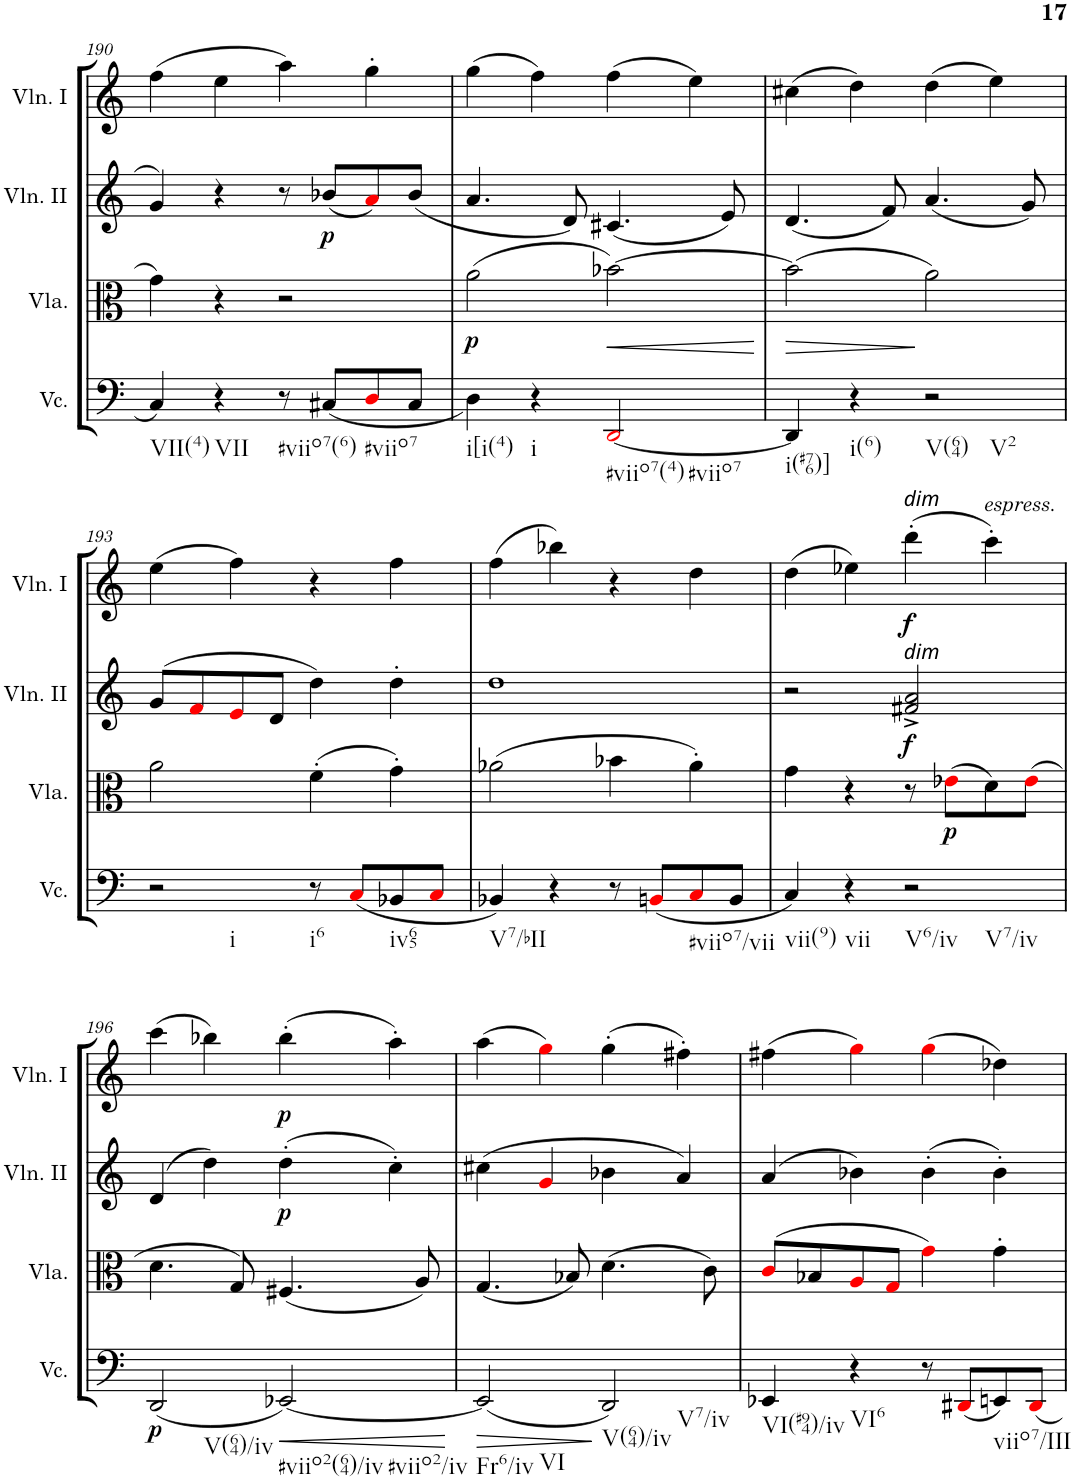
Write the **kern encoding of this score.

**kern	**dynam	**kern	**dynam	**kern	**dynam	**kern	**dynam
*part4	*part4	*part3	*part3	*part2	*part2	*part1	*part1
*staff4	*staff4	*staff3	*staff3	*staff2	*staff2	*staff1	*staff1
*I"Violoncello	*	*I"Viola	*	*I"Violino II	*	*I"Violino I	*
*I'Vc.	*	*I'Vla.	*	*I'Vln. II	*	*I'Vln. I	*
!!LO:PB:g=z
*clefF4	*	*clefC3	*	*clefG2	*	*clefG2	*
*k[]	*	*k[]	*	*k[]	*	*k[]	*
*M2/2	*	*M2/2	*	*M2/2	*	*M2/2	*
*met(c|)	*	*met(c|)	*	*met(c|)	*	*met(c|)	*
=190	=190	=190	=190	=190	=190	=190	=190
!LO:TX:b:t=VII(4)	!	!	!	!	!	!	!
4C/	.	4g\	.	4g/	.	(>4ff\	.
!LO:TX:b:t=VII	!	!	!	!	!	!	!
4r	.	4r	.	4r	.	4ee\	.
!LO:TX:b:t=#viio7(6)	!	!	!	!	!	!	!
8r	.	2r	.	8r	.	4aa\)	.
!	!	!	!	!	!LO:DY:b	!	!
(<8C#X/L	.	.	.	(<8b-X/L	p	.	.
!LO:TX:b:t=#viio7	!	!	!	!	!	!	!
8Di/	.	.	.	8ai/)	.	4gg'\	.
8C#/J	.	.	.	(<8b-/J	.	.	.
=191	=191	=191	=191	=191	=191	=191	=191
!LO:TX:b:t=i[i(4)	!	!	!	!	!	!	!
!	!	!	!LO:DY:b	!	!	!	!
4D\)	.	(>2a\	p	4.a/	.	(>4gg\	.
!LO:TX:b:t=i	!	!	!	!	!	!	!
4r	.	.	.	.	.	4ff\)	.
.	.	.	.	8d/)	.	.	.
!LO:TX:b:t=#viio7(4)	!	!	!	!	!	!	!
!LO:TX:b:t=#viio7	!	!	!	!	!	!	!
!	!	!	!LO:HP:b	!	!	!	!
[2DDi/	.	[2b-X\)	<	(<4.c#X/	.	(>4ff\	.
.	.	.	.	.	.	4ee\)	.
.	.	.	.	8e/)	.	.	.
.	.	.	[	.	.	.	.
=192	=192	=192	=192	=192	=192	=192	=192
!LO:TX:b:t=i(#76)]	!	!	!	!	!	!	!
!	!	!	!LO:HP:b	!	!	!	!
4DD/]	.	(>2b-\]	>	(<4.d/	.	(>4cc#X\	.
!LO:TX:b:t=i(6)	!	!	!	!	!	!	!
4r	.	.	.	.	.	4dd\)	.
.	.	.	.	8f/)	.	.	.
!LO:TX:b:t=V(64)	!	!	!	!	!	!	!
!LO:TX:b:t=V2	!	!	!	!	!	!	!
2r	.	2a\)	]	(<4.a/	.	(>4dd\	.
.	.	.	.	.	.	4ee\)	.
.	.	.	.	8g/)	.	.	.
!!LO:LB:g=z
=193	=193	=193	=193	=193	=193	=193	=193
!LO:TX:b:t=i	!	!	!	!	!	!	!
2r	.	2a\	.	(>8g/L	.	(>4ee\	.
.	.	.	.	8fi/	.	.	.
.	.	.	.	8ei/	.	4ff\)	.
.	.	.	.	8d/J	.	.	.
!LO:TX:b:t=i6	!	!	!	!	!	!	!
8r	.	(>4f'\	.	4dd\)	.	4r	.
(<8Ci/L	.	.	.	.	.	.	.
!LO:TX:b:t=iv65	!	!	!	!	!	!	!
8BB-X/	.	4g'\)	.	4dd'\	.	4ff\	.
8Ci/J	.	.	.	.	.	.	.
=194	=194	=194	=194	=194	=194	=194	=194
!LO:TX:b:t=V7/bII	!	!	!	!	!	!	!
4BB-X/)	.	(>2a-X\	.	1dd	.	(>4ff\	.
4r	.	.	.	.	.	4bb-X\)	.
8r	.	4b-X\	.	.	.	4r	.
(<8BBni/L	.	.	.	.	.	.	.
!LO:TX:b:t=#viio7/vii	!	!	!	!	!	!	!
8Ci/	.	4a-'\)	.	.	.	4dd\	.
8BB/J	.	.	.	.	.	.	.
=195	=195	=195	=195	=195	=195	=195	=195
!LO:TX:b:t=vii(9)	!	!	!	!	!	!	!
4C/)	.	4g\	.	2r	.	(>4dd\	.
!LO:TX:b:t=vii	!	!	!	!	!	!	!
4r	.	4r	.	.	.	4ee-X\)	.
!	!	!	!	!	!	!LO:TX:a:i:t=dim	!
!	!	!	!	!LO:TX:a:i:t=dim	!	!	!
!LO:TX:b:t=V6/iv	!	!	!	!	!	!	!
!LO:TX:b:t=V7/iv	!	!	!	!	!	!	!
!	!	!	!	!	!LO:DY:b	!	!LO:DY:b
2r	.	8r	.	2f#X/^ 2a/^	f	(>4ddd'\	f
!	!	!	!LO:DY:b	!	!	!	!
.	.	(>8e-Xi\L	p	.	.	.	.
!	!	!	!	!	!	!LO:TX:a:i:t=espress.	!
.	.	8d\)	.	.	.	4ccc'\)	.
.	.	(>8e-i\J	.	.	.	.	.
!!LO:LB:g=z
=196	=196	=196	=196	=196	=196	=196	=196
!LO:TX:b:t=V(64)/iv	!	!	!	!	!	!	!
!	!LO:DY:b	!	!	!	!	!	!
(<2DD/	p	4.d\	.	(>4d/	.	(>4ccc\	.
.	.	.	.	4dd\)	.	4bb-X\)	.
.	.	8G/)	.	.	.	.	.
!LO:TX:b:t=#viio2(64)/iv	!	!	!	!	!	!	!
!LO:TX:b:t=#viio2/iv	!	!	!	!	!	!	!
!	!LO:HP:b	!	!	!	!LO:DY:b	!	!LO:DY:b
[2EE-X/)	<	(<4.F#X/	.	(>4dd'\	p	(>4bb-'\	p
.	.	.	.	4cc'\)	.	4aa'\)	.
.	.	8A/)	.	.	.	.	.
.	[	.	.	.	.	.	.
=197	=197	=197	=197	=197	=197	=197	=197
!LO:TX:b:t=Fr6/iv	!	!	!	!	!	!	!
!LO:TX:b:t=VI	!	!	!	!	!	!	!
!	!LO:HP:b	!	!	!	!	!	!
(<2EE-/]	>	(<4.G/	.	(>4cc#X\	.	(>4aa\	.
.	.	.	.	4gi/	.	4ggi\)	.
.	.	8B-X/)	.	.	.	.	.
!LO:TX:b:t=V(64)/iv	!	!	!	!	!	!	!
!LO:TX:b:t=V7/iv	!	!	!	!	!	!	!
2DD/)	]	(>4.d\	.	4b-X\	.	(>4gg'\	.
.	.	.	.	4a/)	.	4ff#X'\)	.
.	.	8c\)	.	.	.	.	.
=198	=198	=198	=198	=198	=198	=198	=198
!LO:TX:b:t=VI(#94)/iv	!	!	!	!	!	!	!
4EE-X/	.	(>8ci/L	.	(>4a/	.	(>4ff#X\	.
.	.	8B-X/	.	.	.	.	.
!LO:TX:b:t=VI6	!	!	!	!	!	!	!
4r	.	8Ai/	.	4b-X\)	.	4ggi\)	.
.	.	8Gi/J	.	.	.	.	.
8r	.	4gi\)	.	(>4b-'\	.	(>4ggi\	.
(<8DD#Xi/L	.	.	.	.	.	.	.
!LO:TX:b:t=viio7/III	!	!	!	!	!	!	!
8EEn/)	.	4g'\	.	4b-'\)	.	4dd-X\)	.
8DD#i/J	.	.	.	.	.	.	.
=	=	=	=	=	=	=	=
*-	*-	*-	*-	*-	*-	*-	*-
